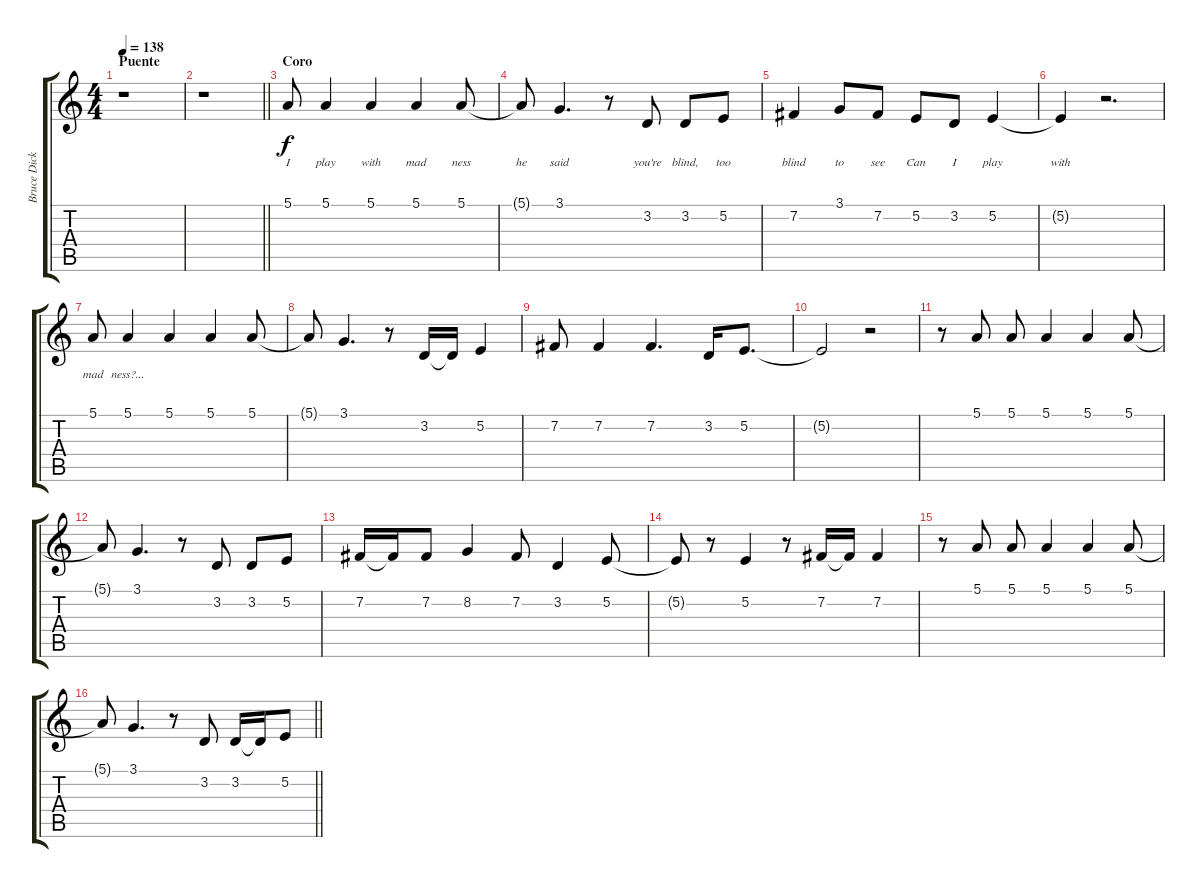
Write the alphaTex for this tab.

\track ("Bruce Dickinson" "Bruce Dick") {instrument lead2sawtooth}
\staff {score tabs}
\tuning (E4 B3 G3 D3 A2 E2) {hide}
\ts (4 4)
\section ("" "Puente")
\tempo 138
\clef g2
\ks c
r.1{dy f} |
\barLineRight lightlight
r.1 |
\section ("" "Coro")
5.1.8{lyrics (0 "I") lyrics (1 "") lyrics (2 "") lyrics (3 "") lyrics (4 "")} 5.1.4{lyrics (0 "play") lyrics (1 "") lyrics (2 "") lyrics (3 "") lyrics (4 "")} 5.1.4{lyrics (0 "with") lyrics (1 "") lyrics (2 "") lyrics (3 "") lyrics (4 "")} 5.1.4{lyrics (0 "mad") lyrics (1 "") lyrics (2 "") lyrics (3 "") lyrics (4 "")} 5.1.8{lyrics (0 "ness") lyrics (1 "") lyrics (2 "") lyrics (3 "") lyrics (4 "")} |
5.1{t}.8{lyrics (0 "he") lyrics (1 "") lyrics (2 "") lyrics (3 "") lyrics (4 "")} 3.1.4{d lyrics (0 "said") lyrics (1 "") lyrics (2 "") lyrics (3 "") lyrics (4 "")} r.8 3.2.8{lyrics (0 "you're") lyrics (1 "") lyrics (2 "") lyrics (3 "") lyrics (4 "")} 3.2.8{lyrics (0 "blind,") lyrics (1 "") lyrics (2 "") lyrics (3 "") lyrics (4 "")} 5.2.8{lyrics (0 "too") lyrics (1 "") lyrics (2 "") lyrics (3 "") lyrics (4 "")} |
7.2.4{lyrics (0 "blind") lyrics (1 "") lyrics (2 "") lyrics (3 "") lyrics (4 "")} 3.1.8{lyrics (0 "to") lyrics (1 "") lyrics (2 "") lyrics (3 "") lyrics (4 "")} 7.2.8{lyrics (0 "see") lyrics (1 "") lyrics (2 "") lyrics (3 "") lyrics (4 "")} 5.2.8{lyrics (0 "Can") lyrics (1 "") lyrics (2 "") lyrics (3 "") lyrics (4 "")} 3.2.8{lyrics (0 "I") lyrics (1 "") lyrics (2 "") lyrics (3 "") lyrics (4 "")} 5.2.4{lyrics (0 "play") lyrics (1 "") lyrics (2 "") lyrics (3 "") lyrics (4 "")} |
5.2{t}.4{lyrics (0 "with") lyrics (1 "") lyrics (2 "") lyrics (3 "") lyrics (4 "")} r.2{d} |
5.1.8{lyrics (0 "mad") lyrics (1 "") lyrics (2 "") lyrics (3 "") lyrics (4 "")} 5.1.4{lyrics (0 "ness?...") lyrics (1 "") lyrics (2 "") lyrics (3 "") lyrics (4 "")} 5.1.4 5.1.4 5.1.8 |
5.1{t}.8 3.1.4{d} r.8 3.2.16 3.2{t}.16 5.2.4 |
7.2.8 7.2.4 7.2.4{d} 3.2.16 5.2.8{d} |
5.2{t}.2 r.2 |
r.8 5.1.8 5.1.8 5.1.4 5.1.4 5.1.8 |
5.1{t}.8 3.1.4{d} r.8 3.2.8 3.2.8 5.2.8 |
7.2.16 7.2{t}.16 7.2.8 8.2.4 7.2.8 3.2.4 5.2.8 |
5.2{t}.8 r.8 5.2.4 r.8 7.2.16 7.2{t}.16 7.2.4 |
r.8 5.1.8 5.1.8 5.1.4 5.1.4 5.1.8 |
\barLineRight lightlight
5.1{t}.8 3.1.4{d} r.8 3.2.8 3.2.16 3.2{t}.16 5.2.8
